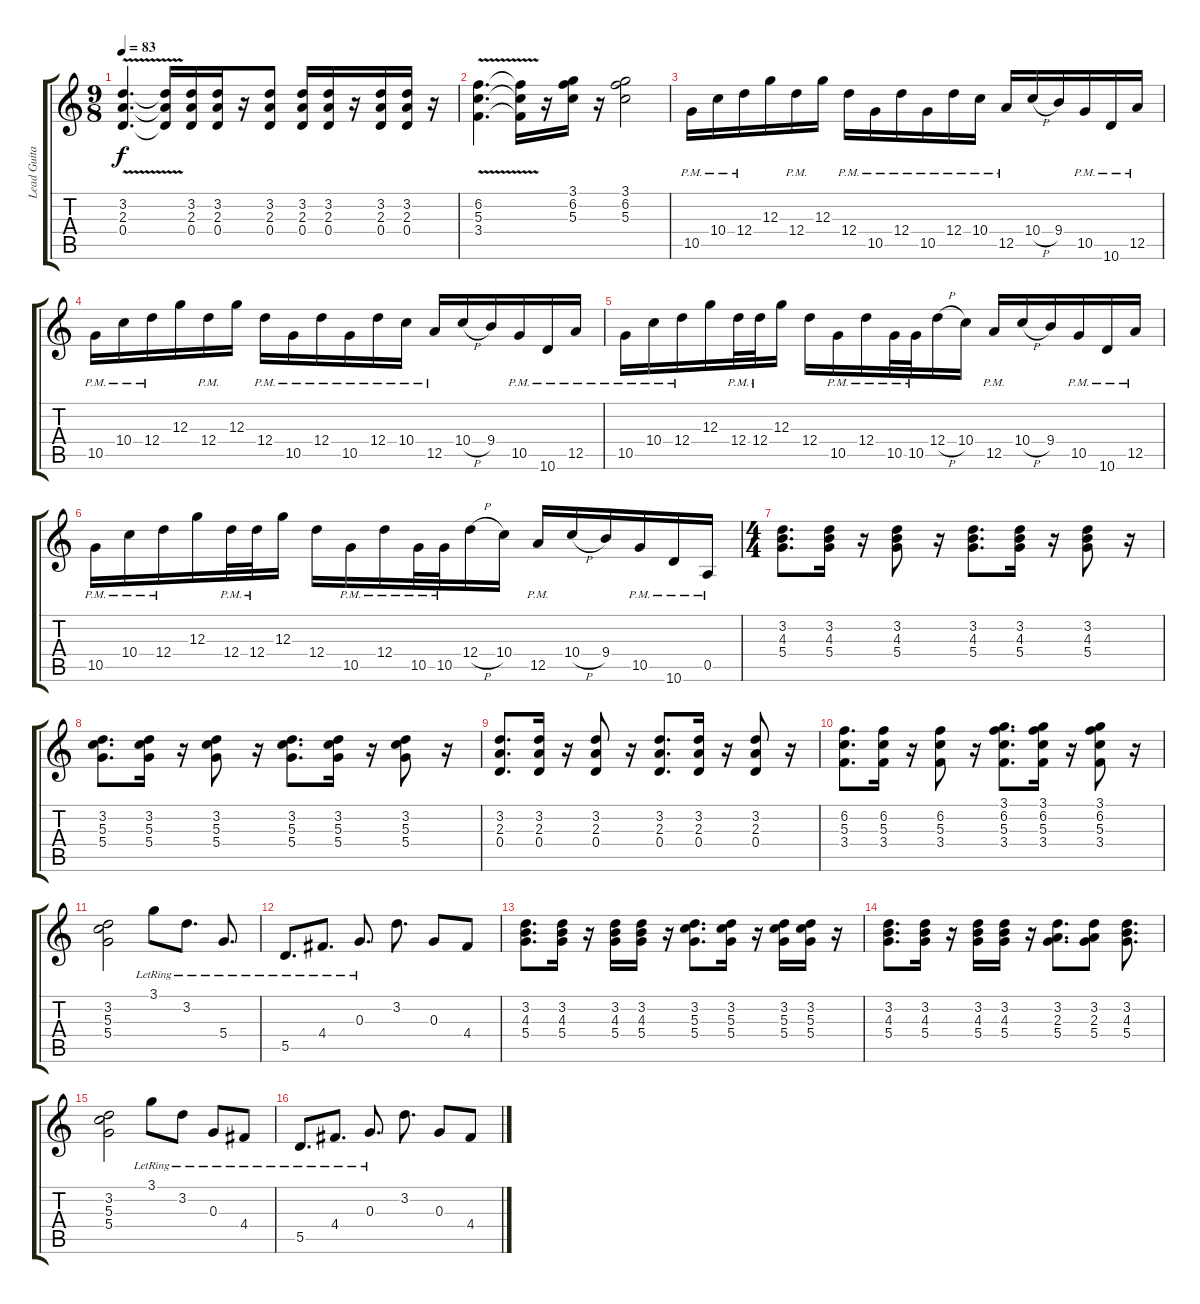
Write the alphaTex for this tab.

\track ("Lead Guitar" "Lead Guita") {instrument distortionguitar}
\staff {score tabs}
\tuning (E4 B3 G3 D3 A2 E2) {hide}
\ts (9 8)
\tempo 83
\clef g2
\ks c
(3.2{v} 2.3{v} 0.4{v}).4{d dy f} (3.2{t} 2.3{t} 0.4{t}).16 (3.2 2.3 0.4).16 (3.2 2.3 0.4).16 r.16 (3.2 2.3 0.4).8 (3.2 2.3 0.4).16 (3.2 2.3 0.4).16 r.16 (3.2 2.3 0.4).16 (3.2 2.3 0.4).16 r.16 |
(6.2{v} 5.3{v} 3.4{v}).4{d} (6.2{t} 5.3{t} 3.4{t}).16 r.16 (3.1 6.2 5.3).16 r.16 (3.1 6.2 5.3).2 |
\section ("" "")
10.5{pm}.16 10.4{pm}.16 12.4{pm}.16 12.3.16 12.4{pm}.16 12.3.16 12.4{pm}.16 10.5{pm}.16 12.4{pm}.16 10.5{pm}.16 12.4{pm}.16 10.4{pm}.16 12.5{pm}.16 10.4{h}.16 9.4.16 10.5{pm}.16 10.6{pm}.16 12.5{pm}.16 |
10.5{pm}.16 10.4{pm}.16 12.4{pm}.16 12.3.16 12.4{pm}.16 12.3.16 12.4{pm}.16 10.5{pm}.16 12.4{pm}.16 10.5{pm}.16 12.4{pm}.16 10.4{pm}.16 12.5{pm}.16 10.4{h}.16 9.4.16 10.5{pm}.16 10.6{pm}.16 12.5{pm}.16 |
10.5{pm}.16 10.4{pm}.16 12.4{pm}.16 12.3.16 12.4{pm}.32 12.4{pm}.32 12.3.16 12.4.16 10.5{pm}.16 12.4{pm}.16 10.5{pm}.32 10.5{pm}.32 12.4{h}.16 10.4.16 12.5{pm}.16 10.4{h}.16 9.4.16 10.5{pm}.16 10.6{pm}.16 12.5{pm}.16 |
10.5{pm}.16 10.4{pm}.16 12.4{pm}.16 12.3.16 12.4{pm}.32 12.4{pm}.32 12.3.16 12.4.16 10.5{pm}.16 12.4{pm}.16 10.5{pm}.32 10.5{pm}.32 12.4{h}.16 10.4.16 12.5{pm}.16 10.4{h}.16 9.4.16 10.5{pm}.16 10.6{pm}.16 0.5{pm}.16 |
\ts (4 4)
\section ("" "")
(3.2 4.3 5.4).8{d} (3.2 4.3 5.4).16 r.16 (3.2 4.3 5.4).8 r.16 (3.2 4.3 5.4).8{d} (3.2 4.3 5.4).16 r.16 (3.2 4.3 5.4).8 r.16 |
(3.2 5.3 5.4).8{d} (3.2 5.3 5.4).16 r.16 (3.2 5.3 5.4).8 r.16 (3.2 5.3 5.4).8{d} (3.2 5.3 5.4).16 r.16 (3.2 5.3 5.4).8 r.16 |
(3.2 2.3 0.4).8{d} (3.2 2.3 0.4).16 r.16 (3.2 2.3 0.4).8 r.16 (3.2 2.3 0.4).8{d} (3.2 2.3 0.4).16 r.16 (3.2 2.3 0.4).8 r.16 |
(6.2 5.3 3.4).8{d} (6.2 5.3 3.4).16 r.16 (6.2 5.3 3.4).8 r.16 (3.1 6.2 5.3 3.4).8{d} (3.1 6.2 5.3 3.4).16 r.16 (3.1 6.2 5.3 3.4).8 r.16 |
(3.2 5.3 5.4).2 3.1{lr}.8 3.2{lr}.8{d} 5.4{lr}.8{d} |
5.5{lr}.8{d} 4.4{lr}.8{d} 0.3{lr}.8{d} 3.2.8{d} 0.3.8 4.4.8 |
(3.2 4.3 5.4).8{d} (3.2 4.3 5.4).16 r.16 (3.2 4.3 5.4).16 (3.2 4.3 5.4).16 r.16 (3.2 5.3 5.4).8{d} (3.2 5.3 5.4).16 r.16 (3.2 5.3 5.4).16 (3.2 5.3 5.4).16 r.16 |
(3.2 4.3 5.4).8{d} (3.2 4.3 5.4).16 r.16 (3.2 4.3 5.4).16 (3.2 4.3 5.4).16 r.16 (3.2 2.3 5.4).8{d} (3.2 2.3 5.4).8 (3.2 4.3 5.4).8{d} |
(3.2 5.3 5.4).2 3.1{lr}.8 3.2{lr}.8 0.3{lr}.8 4.4{lr}.8 |
5.5{lr}.8{d} 4.4{lr}.8{d} 0.3{lr}.8{d} 3.2.8{d} 0.3.8 4.4.8
